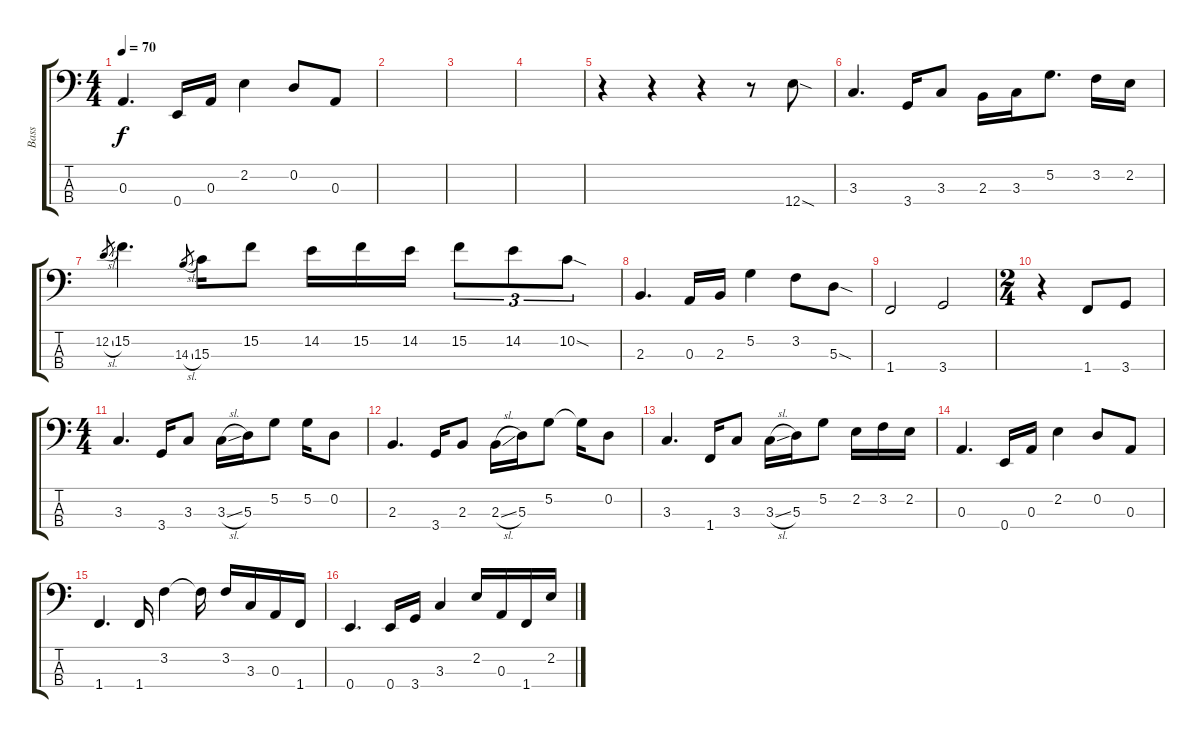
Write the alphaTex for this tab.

\track ("Bass" "Bass") {instrument electricbassfinger}
\staff {score tabs}
\tuning (G2 D2 A1 E1) {hide}
\ts (4 4)
\tempo 70
\clef f4
\ks c
0.3.4{d dy f} 0.4.16 0.3.16 2.2.4 0.2.8 0.3.8 |
|
|
|
r.4 r.4 r.4 r.8 12.4{sod}.8 |
3.3.4{d} 3.4.16 3.3.8 2.3.16 3.3.16 5.2.8{d} 3.2.16 2.2.16 |
12.2{sl}.8{gr} 15.2.4{d} 14.3{sl}.8{gr} 15.3.16 15.2.8 14.2.16 15.2.16 14.2.16 15.2.8{tu (3 2)} 14.2.8{tu (3 2)} 10.2{sod}.8{tu (3 2)} |
2.3.4{d} 0.3.16 2.3.16 5.2.4 3.2.8 5.3{sod}.8 |
1.4.2 3.4.2 |
\ts (2 4)
r.4 1.4.8 3.4.8 |
\ts (4 4)
3.3.4{d} 3.4.16 3.3.8 3.3{sl}.16 5.3.16 5.2.8 5.2.16 0.2.8 |
2.3.4{d} 3.4.16 2.3.8 2.3{sl}.16 5.3.16 5.2.8 5.2{t}.16 0.2.8 |
3.3.4{d} 1.4.16 3.3.8 3.3{sl}.16 5.3.16 5.2.8 2.2.16 3.2.16 2.2.16 |
0.3.4{d} 0.4.16 0.3.16 2.2.4 0.2.8 0.3.8 |
1.4.4{d} 1.4.16 3.2.4 3.2{t}.16 3.2.16 3.3.16 0.3.16 1.4.16 |
0.4.4{d} 0.4.16 3.4.16 3.3.4 2.2.16 0.3.16 1.4.16 2.2.16
